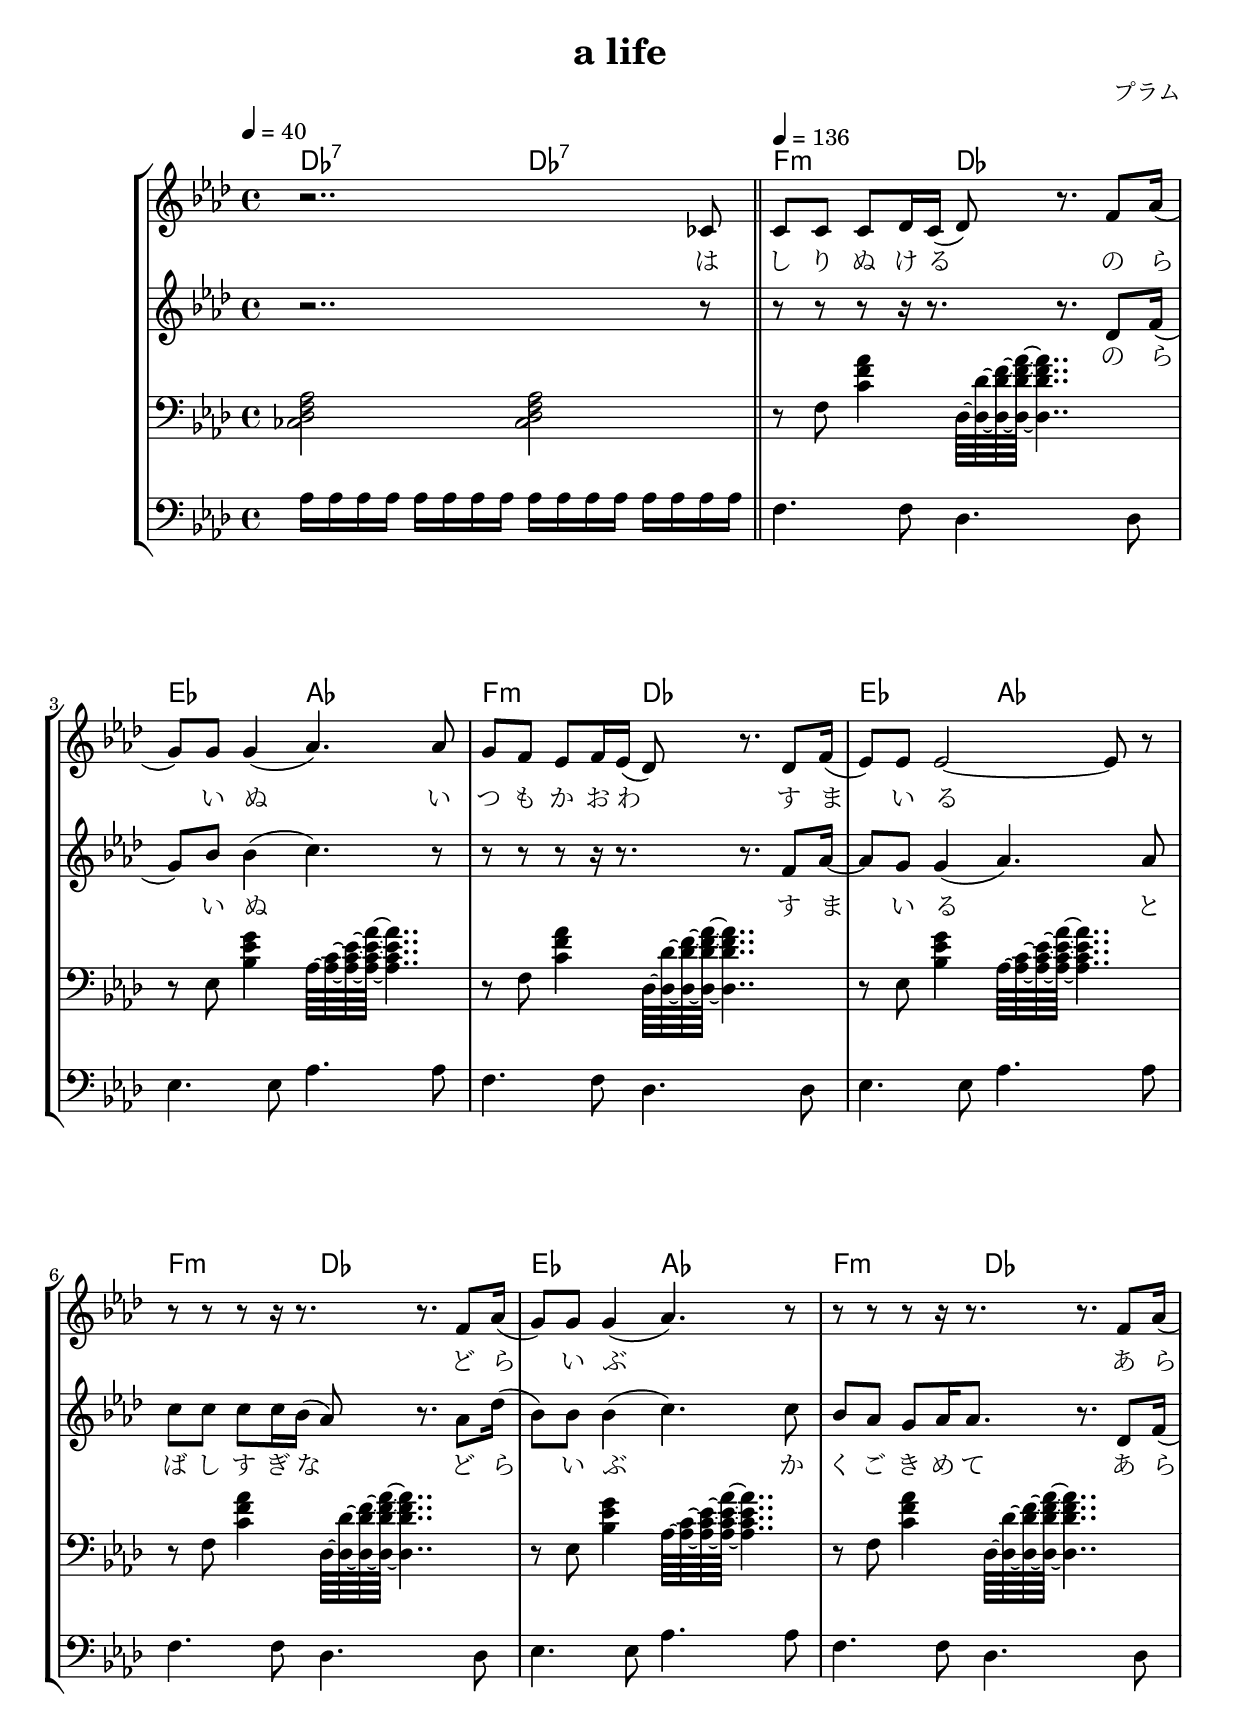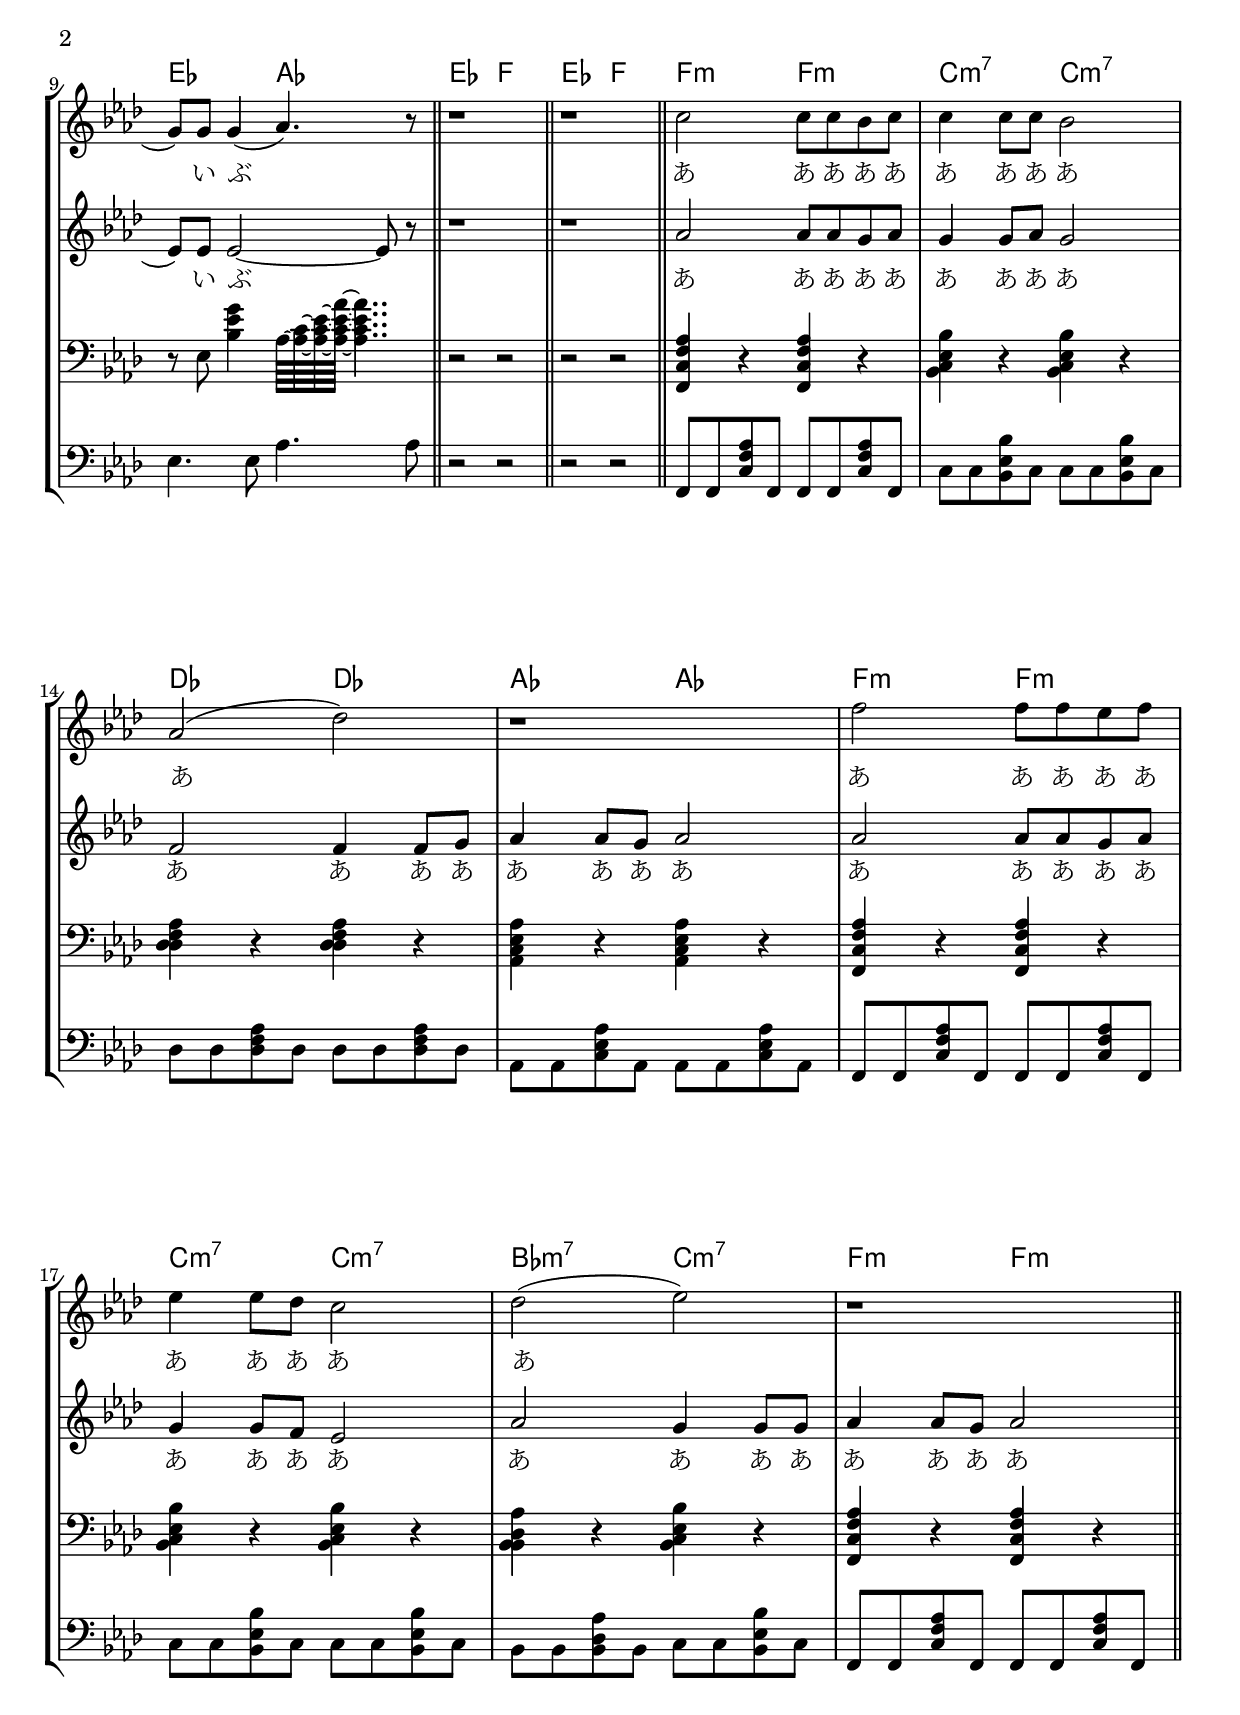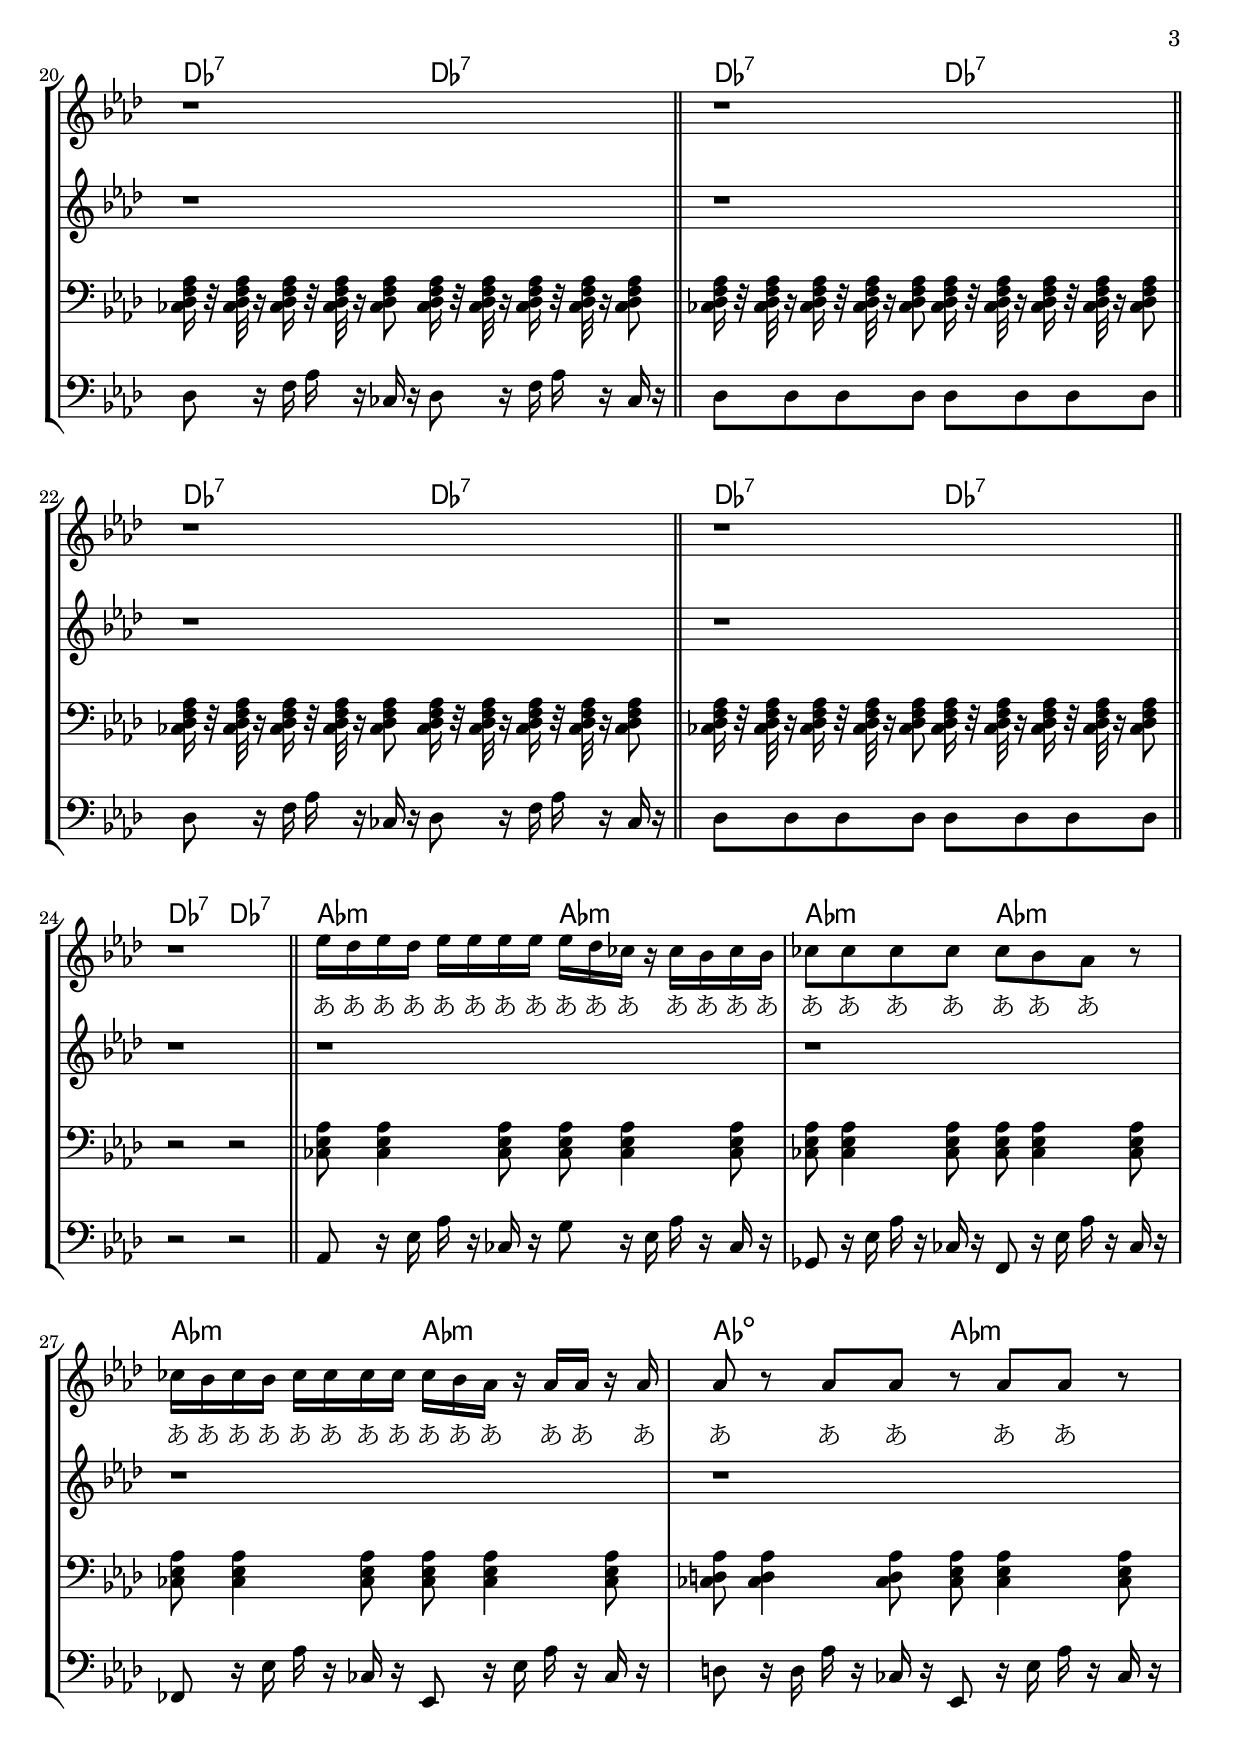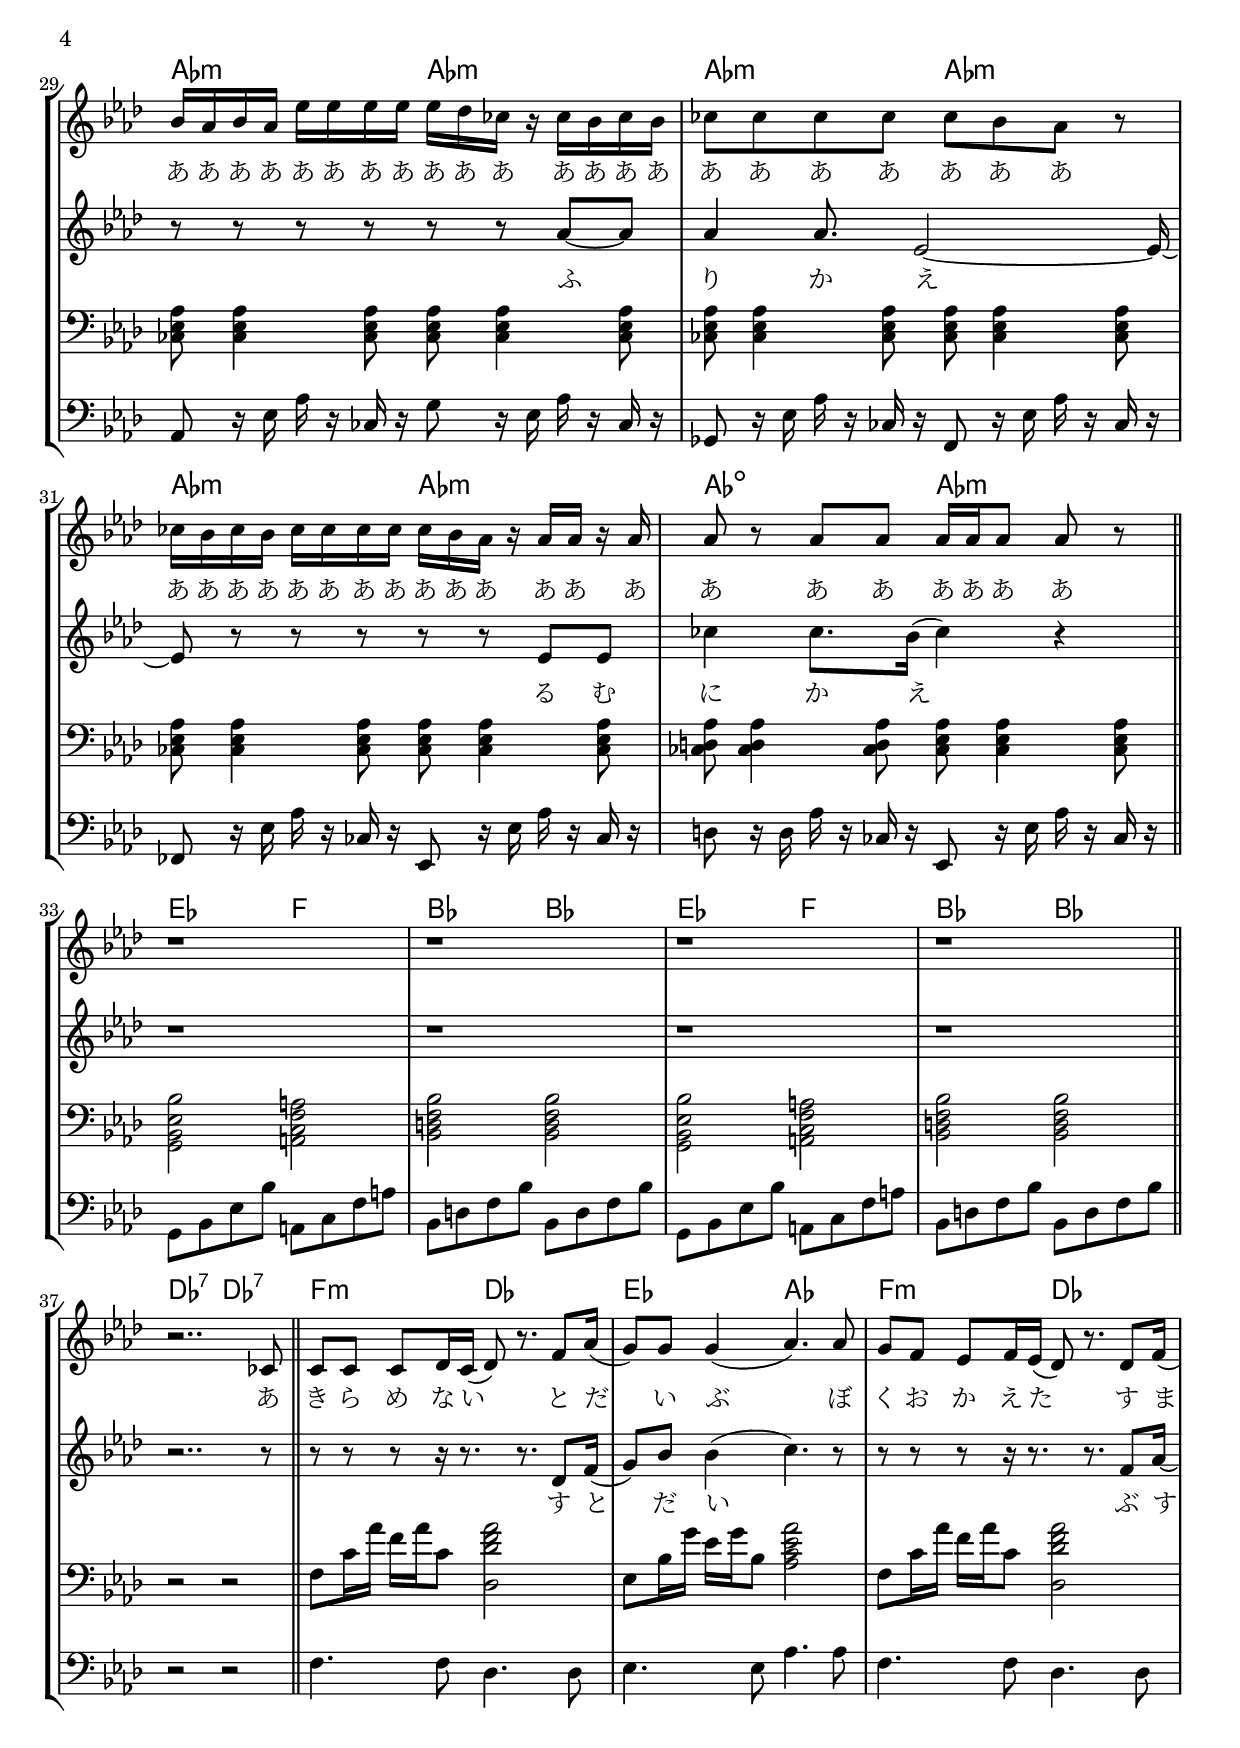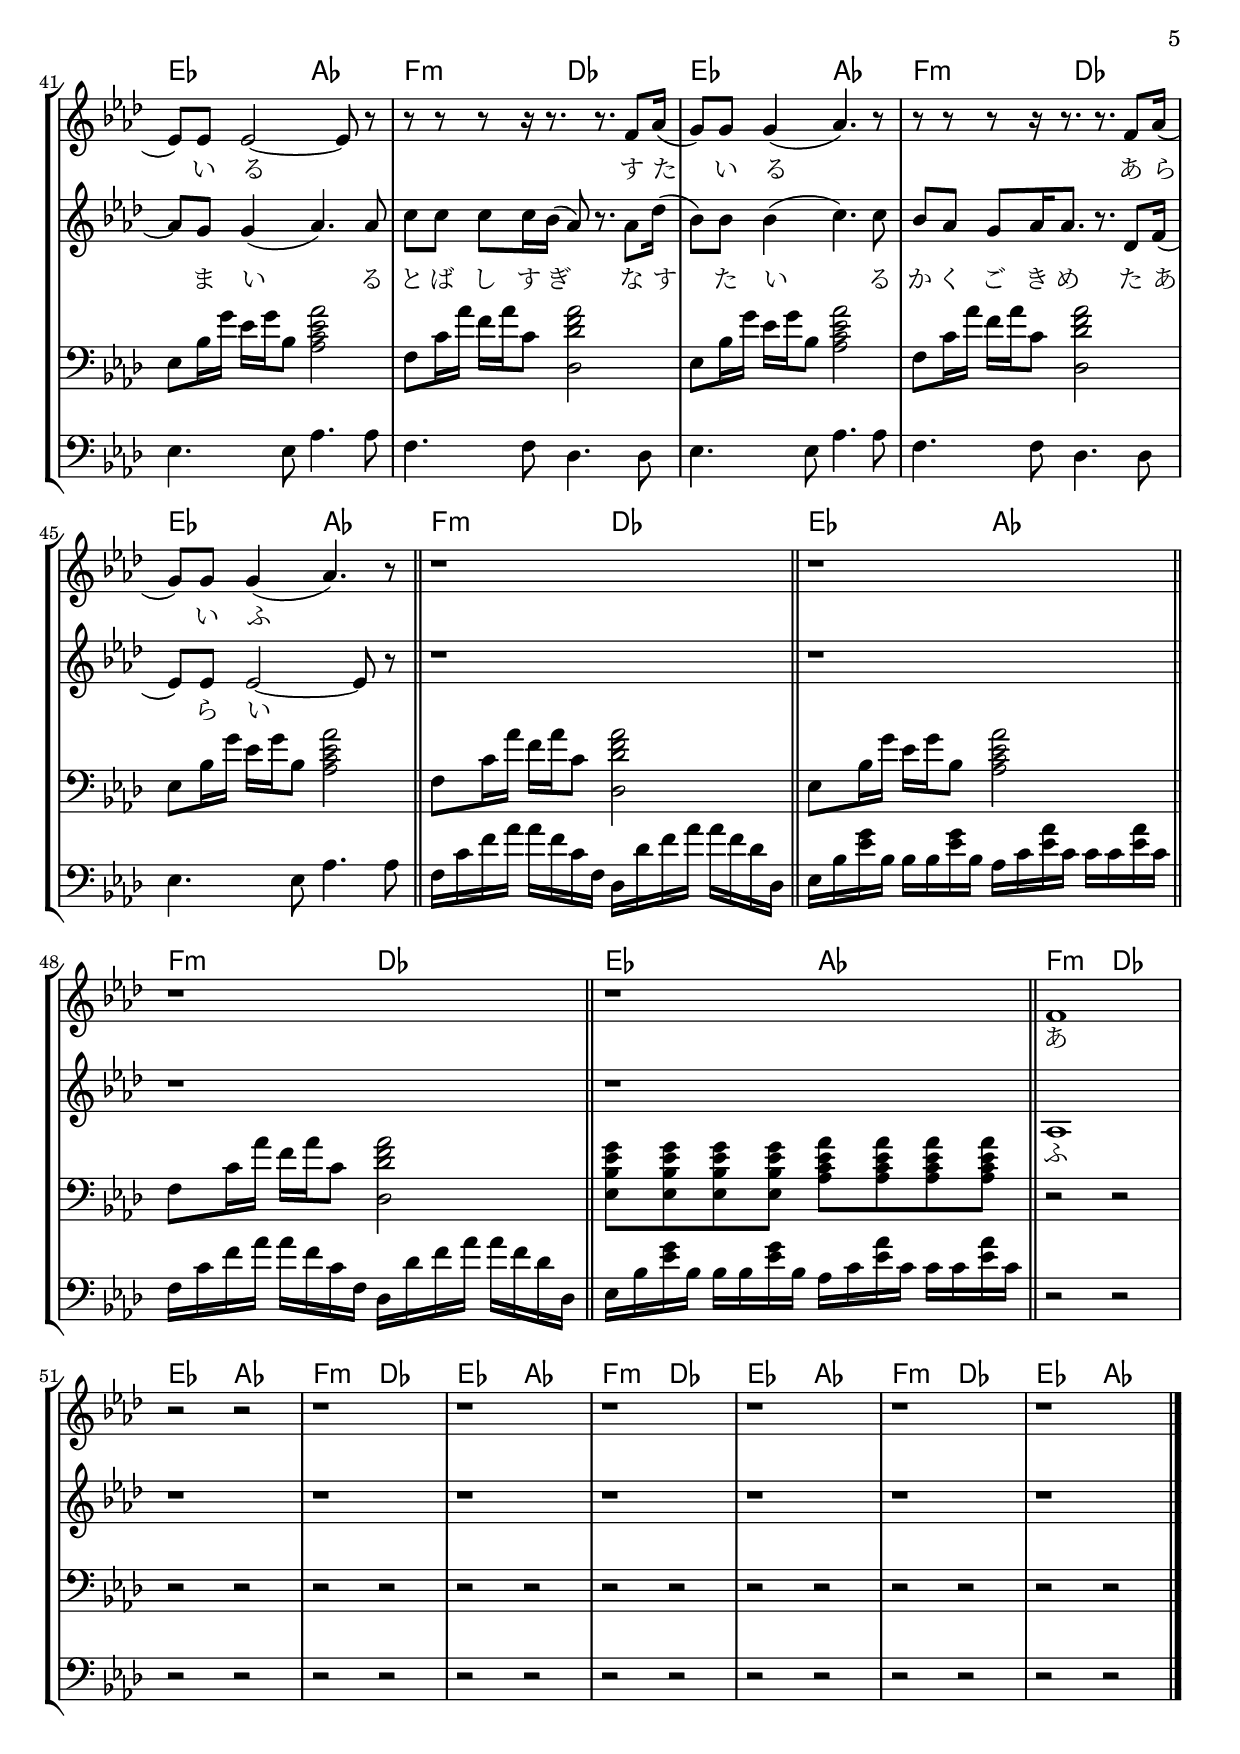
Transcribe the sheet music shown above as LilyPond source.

\version "2.12.1"

\header {
	title = \markup {"a life"}
	composer = \markup \center-column {プラム}
}

harmony = \chordmode {
	des2:7 des:7 

	f:m des es as f:m des es as f:m des es as f:m des es as 

	es f 

	es f 

	f:m f:m c:min7 c:min7 des des as as f:m f:m c:min7 c:min7 bes:min7 c:min7 f:m f:m 

	des:7 des:7 

	des:7 des:7 

	des:7 des:7 

	des:7 des:7 

	des:7 des:7 

	as:m as:m as:m as:m as:m as:m as:dim as:m as:m as:m as:m as:m as:m as:m as:dim as:m 

	es f bes bes es f bes bes 

	des:7 des:7 

	f:m des es as f:m des es as f:m des es as f:m des es as 

	f:m des 

	es as 

	f:m des 

	es as 

	f:m des es as f:m des es as f:m des es as f:m des es as 
}

melody = {
	\key as \major
	\tempo 4 = 40
	r2.. 
	\set Staff.midiInstrument = #"fss0.35"
	ces'8 
		\tempo 4 = 136
c'8  c'8  c'8  des'16  c'16  (des'8)  r8.  f'8  as'16 
	(g'8)  g'8  g'4  (as'4.)  as'8 
	g'8  f'8  es'8  f'16  es'16  (des'8)  r8.  des'8  f'16 
	(es'8)  es'8  es'2~es'8  r8 
	r8  r8  r8  r16  r8.  r8.  f'8  as'16 
	(g'8)  g'8  g'4  (as'4.)  r8 
	r8  r8  r8  r16  r8.  r8.  f'8  as'16 
	(g'8)  g'8  g'4  (as'4.)  	r8 	r1   
	r1   
	\set Staff.midiInstrument = #"Church organ"
	c''2  c''8  c''8  bes'8  c''8 
	c''4  c''8  c''8  bes'2 
	as'2  (des''2) 
	r1 
	f''2  f''8  f''8  es''8  f''8 
	es''4  es''8  des''8  c''2 
	des''2  (es''2) 
	r1
	r1   
	r1   
	r1   
	r1   
	r1   
	\set Staff.midiInstrument = #"Brass Section"
	 es''16  des''16  es''16  des''16  es''16  es''16  es''16  es''16  es''16  des''16  ces''16  r16  ces''16  bes'16  ces''16  bes'16 
	ces''8  ces''8  ces''8  ces''8  ces''8  bes'8  as'8  r8 
	ces''16  bes'16  ces''16  bes'16  ces''16  ces''16  ces''16  ces''16  ces''16  bes'16  as'16  r16  as'16  as'16  r16  as'16 
	as'8  r8  as'8  as'8  r8  as'8  as'8  r8 
	bes'16  as'16  bes'16  as'16  es''16  es''16  es''16  es''16  es''16  des''16  ces''16  r16  ces''16  bes'16  ces''16  bes'16 
	ces''8  ces''8  ces''8  ces''8  ces''8  bes'8  as'8  r8 
	ces''16  bes'16  ces''16  bes'16  ces''16  ces''16  ces''16  ces''16  ces''16  bes'16  as'16  r16  as'16  as'16  r16  as'16 
	as'8  r8  as'8  as'8  as'16  as'16  as'8  as'8  	r8 	r1 | r1 | r1 | r1   
	r2.. 
	\set Staff.midiInstrument = #"fss0.35"
	ces'8 
	c'8  c'8  c'8  des'16  c'16  (des'8)  r8.  f'8  as'16 
	(g'8)  g'8  g'4  (as'4.)  as'8 
	g'8  f'8  es'8  f'16  es'16  (des'8)  r8.  des'8  f'16 
	(es'8)  es'8  es'2~es'8  r8 
	r8  r8  r8  r16  r8.  r8.  f'8  as'16 
	(g'8)  g'8  g'4  (as'4.)  r8 
	r8  r8  r8  r16  r8.  r8.  f'8  as'16 
	(g'8)  g'8  g'4  (as'4.)  	r8 	r1   
	r1   
	r1   
	r1   
	\set Staff.midiInstrument = #"fss0.35"
	f'1 
	r2  r2
	r1 r1 r1 r1 r1 r1 	\bar "|."
}

words = \lyricmode {
	
	は  し  り  ぬ  け  る  の  ら  い  ぬ  い  つ  も  か  お  わ  す  ま  い  る  ど  ら  い  ぶ  あ  ら  い  ぶ  
	
	
	あ  あ  あ  あ  あ  あ  あ  あ  あ  あ  あ  あ  あ  あ  あ  あ  あ  あ  あ  あ  
	
	
	
	
	
	あ  あ  あ  あ  あ  あ  あ  あ  あ  あ  あ  あ  あ  あ  あ  あ  あ  あ  あ  あ  あ  あ  あ  あ  あ  あ  あ  あ  あ  あ  あ  あ  あ  あ  あ  あ  あ  あ  あ  あ  あ  あ  あ  あ  あ  あ  あ  あ  あ  あ  あ  あ  あ  あ  あ  あ  あ  あ  あ  あ  あ  あ  あ  あ  あ  あ  あ  あ  あ  あ  あ  あ  あ  あ  あ  あ  あ  あ  あ  あ  あ  あ  あ  あ  
	
	
	あ  き  ら  め  な  い  と  だ  い  ぶ  ぼ  く  お  か  え  た  す  ま  い  る  す  た  い  る  あ  ら  い  ふ  
	
	
	
	
	あ  
}

secondmelody = {
	\key as \major
	\tempo 4 = 40
	r2.. 
	\set Staff.midiInstrument = #"mmi0.48"
	r8 
		\tempo 4 = 136
r8  r8  r8  r16  r8.  r8.  des'8  f'16 
	(g'8)  bes'8  bes'4  (c''4.)  r8 
	r8  r8  r8  r16  r8.  r8.  f'8  as'16~ 
	as'8  g'8  g'4  (as'4.)  as'8 
	c''8  c''8  c''8  c''16  bes'16  (as'8)  r8.  as'8  des''16 
	(bes'8)  bes'8  bes'4  (c''4.)  c''8 
	bes'8  as'8  g'8  as'16  as'8.  r8.  des'8  f'16 
	(es'8)  es'8  es'2~es'8  	r8 	r1   
	r1   
	\set Staff.midiInstrument = #"Electric Grand"
	as'2  as'8  as'8  g'8  as'8 
	g'4  g'8  as'8  g'2 
	f'2  f'4  f'8  g'8 
	as'4  as'8  g'8  as'2 
	as'2  as'8  as'8  g'8  as'8 
	g'4  g'8  f'8  es'2 
	as'2  g'4  g'8  g'8 
	as'4  as'8  g'8  as'2
	r1   
	r1   
	r1   
	r1   
	r1   
	\set Staff.midiInstrument = #"mmi0.48"
	r1 ~ 
	r1 
	r1 
	 r1~ 
	r8  r8  r8  r8  r8  r8  as'8  as'8 
	as'4  as'8.  es'2~es'16~ 
	es'8  r8  r8  r8  r8  r8  es'8  es'8 
	ces''4  ces''8.  bes'16  (ces''4)  	r4 	r1 | r1 | r1 | r1   
	r2.. 
	\set Staff.midiInstrument = #"mmi0.48"
	r8 
	r8  r8  r8  r16  r8.  r8.  des'8  f'16 
	(g'8)  bes'8  bes'4  (c''4.)  r8 
	r8  r8  r8  r16  r8.  r8.  f'8  as'16~ 
	as'8  g'8  g'4  (as'4.)  as'8 
	c''8  c''8  c''8  c''16  bes'16  (as'8)  r8.  as'8  des''16 
	(bes'8)  bes'8  bes'4  (c''4.)  c''8 
	bes'8  as'8  g'8  as'16  as'8.  r8.  des'8  f'16 
	(es'8)  es'8  es'2~es'8  	r8 	r1   
	r1   
	r1   
	r1   
	\set Staff.midiInstrument = #"mmi0.48"
	as1 
	r1
	r1 r1 r1 r1 r1 r1 	\bar "|."
}

secondwords = \lyricmode {
	
	の  ら  い  ぬ  す  ま  い  る  と  ば  し  す  ぎ  な  ど  ら  い  ぶ  か  く  ご  き  め  て  あ  ら  い  ぶ  
	
	
	あ  あ  あ  あ  あ  あ  あ  あ  あ  あ  あ  あ  あ  あ  あ  あ  あ  あ  あ  あ  あ  あ  あ  あ  あ  あ  あ  あ  あ  あ  あ  あ  あ  あ  
	
	
	
	
	
	ふ  り  か  え  る  む  に  か  え  す  
	
	
	と  だ  い  ぶ  す  ま  い  る  と  ば  し  す  ぎ  な  す  た  い  る  か  く  ご  き  め  た  あ  ら  い  ふ  
	
	
	
	
	あ  
}

tempochange = {
	\tempo 4 = 40
	r1 \bar "||"
	\tempo 4 = 136
	r1 | r1 | r1 | r1 | r1 | r1 | r1 | r1 \bar "||"
	\tempo 4 = 136
	r1 \bar "||"
	\tempo 4 = 136
	r1 \bar "||"
	\tempo 4 = 136
	r1 | r1 | r1 | r1 | r1 | r1 | r1 | r1 \bar "||"
	\tempo 4 = 136
	r1 \bar "||"
	\tempo 4 = 136
	r1 \bar "||"
	\tempo 4 = 136
	r1 \bar "||"
	\tempo 4 = 136
	r1 \bar "||"
	\tempo 4 = 136
	r1 \bar "||"
	\tempo 4 = 136
	r1 | r1 | r1 | r1 | r1 | r1 | r1 | r1 \bar "||"
	\tempo 4 = 136
	r1 | r1 | r1 | r1 \bar "||"
	\tempo 4 = 136
	r1 \bar "||"
	\tempo 4 = 136
	r1 | r1 | r1 | r1 | r1 | r1 | r1 | r1 \bar "||"
	\tempo 4 = 136
	r1 \bar "||"
	\tempo 4 = 136
	r1 \bar "||"
	\tempo 4 = 136
	r1 \bar "||"
	\tempo 4 = 136
	r1 \bar "||"
	\tempo 4 = 136
	r1 | r1 | r1 | r1 | r1 | r1 | r1 | r1 \bar "|."
}

mainacc = {
	\clef bass
	\set Staff.midiInstrument = #"Distorted Guitar"
	\key as \major
	\tempo 4 = 40
	<des ces f as>2
	<des ces f as>2
	\bar "||"

	\set Staff.midiInstrument = #"Distorted Guitar"
	\tempo 4 = 136
	r8 f8 <c' f' as'>4
	des64~ <des~ des'~> <des~ des'~ f'~> <des des' f' as'>~ <des des' f' as'>4..
	r8 es8 <bes es' g'>4
	as64~ <as~ c'~> <as~ c'~ es'~> <as c' es' as'>~ <as c' es' as'>4..
	r8 f8 <c' f' as'>4
	des64~ <des~ des'~> <des~ des'~ f'~> <des des' f' as'>~ <des des' f' as'>4..
	r8 es8 <bes es' g'>4
	as64~ <as~ c'~> <as~ c'~ es'~> <as c' es' as'>~ <as c' es' as'>4..
	r8 f8 <c' f' as'>4
	des64~ <des~ des'~> <des~ des'~ f'~> <des des' f' as'>~ <des des' f' as'>4..
	r8 es8 <bes es' g'>4
	as64~ <as~ c'~> <as~ c'~ es'~> <as c' es' as'>~ <as c' es' as'>4..
	r8 f8 <c' f' as'>4
	des64~ <des~ des'~> <des~ des'~ f'~> <des des' f' as'>~ <des des' f' as'>4..
	r8 es8 <bes es' g'>4
	as64~ <as~ c'~> <as~ c'~ es'~> <as c' es' as'>~ <as c' es' as'>4..
	\bar "||"

	\set Staff.midiInstrument = #"Acoustic grand"
	r2
	r2
	\bar "||"

	\set Staff.midiInstrument = #"Acoustic grand"
	r2
	r2
	\bar "||"

	\set Staff.midiInstrument = #"Electric Grand"
	<f, c f as>4 r4
	<f, c f as>4 r4
	<c bes, es bes>4 r4
	<c bes, es bes>4 r4
	<des des f as>4 r4
	<des des f as>4 r4
	<as, c es as>4 r4
	<as, c es as>4 r4
	<f, c f as>4 r4
	<f, c f as>4 r4
	<c bes, es bes>4 r4
	<c bes, es bes>4 r4
	<bes, bes, des as>4 r4
	<c bes, es bes>4 r4
	<f, c f as>4 r4
	<f, c f as>4 r4
	\bar "||"

	\set Staff.midiInstrument = #"Electric Grand"
	<des ces f as>16 r32 <des ces f as>32 r16     <des ces f as>16 r32 <des ces f as>32 r16     <des ces f as>8
	<des ces f as>16 r32 <des ces f as>32 r16     <des ces f as>16 r32 <des ces f as>32 r16     <des ces f as>8
	\bar "||"

	\set Staff.midiInstrument = #"Electric Grand"
	<des ces f as>16 r32 <des ces f as>32 r16     <des ces f as>16 r32 <des ces f as>32 r16     <des ces f as>8
	<des ces f as>16 r32 <des ces f as>32 r16     <des ces f as>16 r32 <des ces f as>32 r16     <des ces f as>8
	\bar "||"

	\set Staff.midiInstrument = #"Electric Grand"
	<des ces f as>16 r32 <des ces f as>32 r16     <des ces f as>16 r32 <des ces f as>32 r16     <des ces f as>8
	<des ces f as>16 r32 <des ces f as>32 r16     <des ces f as>16 r32 <des ces f as>32 r16     <des ces f as>8
	\bar "||"

	\set Staff.midiInstrument = #"Electric Grand"
	<des ces f as>16 r32 <des ces f as>32 r16     <des ces f as>16 r32 <des ces f as>32 r16     <des ces f as>8
	<des ces f as>16 r32 <des ces f as>32 r16     <des ces f as>16 r32 <des ces f as>32 r16     <des ces f as>8
	\bar "||"

	\set Staff.midiInstrument = #"Acoustic grand"
	r2
	r2
	\bar "||"

	\set Staff.midiInstrument = #"Electric Grand"
	<ces es as>8 <ces es as>4 <ces es as>8
	<ces es as>8 <ces es as>4 <ces es as>8
	<ces es as>8 <ces es as>4 <ces es as>8
	<ces es as>8 <ces es as>4 <ces es as>8
	<ces es as>8 <ces es as>4 <ces es as>8
	<ces es as>8 <ces es as>4 <ces es as>8
	<ces d as>8 <ces d as>4 <ces d as>8
	<ces es as>8 <ces es as>4 <ces es as>8
	<ces es as>8 <ces es as>4 <ces es as>8
	<ces es as>8 <ces es as>4 <ces es as>8
	<ces es as>8 <ces es as>4 <ces es as>8
	<ces es as>8 <ces es as>4 <ces es as>8
	<ces es as>8 <ces es as>4 <ces es as>8
	<ces es as>8 <ces es as>4 <ces es as>8
	<ces d as>8 <ces d as>4 <ces d as>8
	<ces es as>8 <ces es as>4 <ces es as>8
	\bar "||"

	\set Staff.midiInstrument = #"Electric Grand"
	<g, bes, es bes>2
	<a, c f a>2
	<bes, d f bes>2
	<bes, d f bes>2
	<g, bes, es bes>2
	<a, c f a>2
	<bes, d f bes>2
	<bes, d f bes>2
	\bar "||"

	\set Staff.midiInstrument = #"Acoustic grand"
	r2
	r2
	\bar "||"

	\set Staff.midiInstrument = #"Distorted Guitar"
	f8 c'16 as' f' as' c'8
	<des des' f' as'>2
	es8 bes16 g' es' g' bes8
	<as c' es' as'>2
	f8 c'16 as' f' as' c'8
	<des des' f' as'>2
	es8 bes16 g' es' g' bes8
	<as c' es' as'>2
	f8 c'16 as' f' as' c'8
	<des des' f' as'>2
	es8 bes16 g' es' g' bes8
	<as c' es' as'>2
	f8 c'16 as' f' as' c'8
	<des des' f' as'>2
	es8 bes16 g' es' g' bes8
	<as c' es' as'>2
	\bar "||"

	\set Staff.midiInstrument = #"Distorted Guitar"
	f8 c'16 as' f' as' c'8
	<des des' f' as'>2
	\bar "||"

	\set Staff.midiInstrument = #"Distorted Guitar"
	es8 bes16 g' es' g' bes8
	<as c' es' as'>2
	\bar "||"

	\set Staff.midiInstrument = #"Distorted Guitar"
	f8 c'16 as' f' as' c'8
	<des des' f' as'>2
	\bar "||"

	\set Staff.midiInstrument = #"Distorted Guitar"
	<es bes es' g'>8 <es bes es' g'>8 <es bes es' g'>8 <es bes es' g'>8
	<as c' es' as'>8 <as c' es' as'>8 <as c' es' as'>8 <as c' es' as'>8
	\bar "||"

	\set Staff.midiInstrument = #"Acoustic grand"
	r2
	r2
	r2
	r2
	r2
	r2
	r2
	r2
	r2
	r2
	r2
	r2
	r2
	r2
	r2
	r2
	\bar "|."
}

subacc = {
	\clef bass
	\set Staff.midiInstrument = #"Glockenspiel"
	\key as \major
	\tempo 4 = 40
	as16 as16 as16 as16 as16 as16 as16 as16
	as16 as16 as16 as16 as16 as16 as16 as16
	\bar "||"

	\set Staff.midiInstrument = #"Synth Bass 1"
	\tempo 4 = 136
	f4.f8
	des4.des8
	es4.es8
	as4.as8
	f4.f8
	des4.des8
	es4.es8
	as4.as8
	f4.f8
	des4.des8
	es4.es8
	as4.as8
	f4.f8
	des4.des8
	es4.es8
	as4.as8
	\bar "||"

	\set Staff.midiInstrument = #"Acoustic grand"
	r2
	r2
	\bar "||"

	\set Staff.midiInstrument = #"Acoustic grand"
	r2
	r2
	\bar "||"

	\set Staff.midiInstrument = #"Synth Bass 1"
	f,8 f,8 <c f as>8 f,8
	f,8 f,8 <c f as>8 f,8
	c8 c8 <bes, es bes>8 c8
	c8 c8 <bes, es bes>8 c8
	des8 des8 <des f as>8 des8
	des8 des8 <des f as>8 des8
	as,8 as,8 <c es as>8 as,8
	as,8 as,8 <c es as>8 as,8
	f,8 f,8 <c f as>8 f,8
	f,8 f,8 <c f as>8 f,8
	c8 c8 <bes, es bes>8 c8
	c8 c8 <bes, es bes>8 c8
	bes,8 bes,8 <bes, des as>8 bes,8
	c8 c8 <bes, es bes>8 c8
	f,8 f,8 <c f as>8 f,8
	f,8 f,8 <c f as>8 f,8
	\bar "||"

	\set Staff.midiInstrument = #"Synth Bass 1"
	des8r16f16as16r16ces16r16
	des8r16f16as16r16ces16r16
	\bar "||"

	\set Staff.midiInstrument = #"Synth Bass 1"
	des8 des8 des8 des8
	des8 des8 des8 des8
	\bar "||"

	\set Staff.midiInstrument = #"Synth Bass 1"
	des8r16f16as16r16ces16r16
	des8r16f16as16r16ces16r16
	\bar "||"

	\set Staff.midiInstrument = #"Synth Bass 1"
	des8 des8 des8 des8
	des8 des8 des8 des8
	\bar "||"

	\set Staff.midiInstrument = #"Acoustic grand"
	r2
	r2
	\bar "||"

	\set Staff.midiInstrument = #"Synth Bass 1"
	as,8r16es16as16r16ces16r16
	g8r16es16as16r16ces16r16
	ges,8r16es16as16r16ces16r16
	f,8r16es16as16r16ces16r16
	fes,8r16es16as16r16ces16r16
	es,8r16es16as16r16ces16r16
	d8r16d16as16r16ces16r16
	es,8r16es16as16r16ces16r16
	as,8r16es16as16r16ces16r16
	g8r16es16as16r16ces16r16
	ges,8r16es16as16r16ces16r16
	f,8r16es16as16r16ces16r16
	fes,8r16es16as16r16ces16r16
	es,8r16es16as16r16ces16r16
	d8r16d16as16r16ces16r16
	es,8r16es16as16r16ces16r16
	\bar "||"

	\set Staff.midiInstrument = #"Synth Bass 1"
	g,8 bes,8 es8 bes8
	a,8 c8 f8 a8
	bes,8 d8 f8 bes8
	bes,8 d8 f8 bes8
	g,8 bes,8 es8 bes8
	a,8 c8 f8 a8
	bes,8 d8 f8 bes8
	bes,8 d8 f8 bes8
	\bar "||"

	\set Staff.midiInstrument = #"Acoustic grand"
	r2
	r2
	\bar "||"

	\set Staff.midiInstrument = #"Synth Bass 1"
	f4.f8
	des4.des8
	es4.es8
	as4.as8
	f4.f8
	des4.des8
	es4.es8
	as4.as8
	f4.f8
	des4.des8
	es4.es8
	as4.as8
	f4.f8
	des4.des8
	es4.es8
	as4.as8
	\bar "||"

	\set Staff.midiInstrument = #"Synth Bass 1"
	f16 c' f' as' as' f' c' f
	des16 des' f' as' as' f' des' des
	\bar "||"

	\set Staff.midiInstrument = #"Synth Bass 1"
	es16 bes <es' g'> bes bes bes <es' g'> bes
	as16 c' <es' as'> c' c' c' <es' as'> c'
	\bar "||"

	\set Staff.midiInstrument = #"Synth Bass 1"
	f16 c' f' as' as' f' c' f
	des16 des' f' as' as' f' des' des
	\bar "||"

	\set Staff.midiInstrument = #"Synth Bass 1"
	es16 bes <es' g'> bes bes bes <es' g'> bes
	as16 c' <es' as'> c' c' c' <es' as'> c'
	\bar "||"

	\set Staff.midiInstrument = #"Acoustic grand"
	r2
	r2
	r2
	r2
	r2
	r2
	r2
	r2
	r2
	r2
	r2
	r2
	r2
	r2
	r2
	r2
	\bar "|."
}

percA = {
	\drummode {
	r1 \bar "||"
	r8 hho8 hho8 hho8 hho8 hho8 hho8 hho8  |hho8 hho8 hho8 hho8 hho8 hho8 hho8 hho8  |r8 hho8 hho8 hho8 hho8 hho8 hho8 hho8  |hho8 hho8 hho8 hho8 hho2  |r8 hho8 hho8 hho8 hho8 hho8 hho8 hho8  |hho8 hho8 hho8 hho8 hho8 hho8 hho8 hho8  |r8 hho8 hho8 hho8 hho8 hho8 hho8 hho8  |hho8 hho8 hho2.  \bar "||"
	\times 16/12{ cymr8. cymr8 cymr4. r16 } \bar "||"
	cymr4 cymr4 cymr4 cymr4  \bar "||"
	r1  |hh4 hh4 hh4 hh4  |r1  |hh4 hh4 hh4 hh4  |r1  |hh4 hh4 hh4 hh4  |r1  |hh4 hh4 hh2  \bar "||"
	hho8 hho8 hho2.  \bar "||"
	cymr4 cymr4 cymr4 cymr4  \bar "||"
	hho8 hho8 hho2.  \bar "||"
	cymr4 cymr4 cymr4 cymr4  \bar "||"
	r2. hho4  \bar "||"
	r1  |hh4 hh4 hh4 hh4  |r1  |hh4 hh4 hh4 hh4  |r1  |hh4 hh4 hh4 hh4  |r1  |hh4 hh4 hh2  \bar "||"
	r1  |hh4 hh4 hh4 hh4  |r1  |hh4 hh4 hh2  \bar "||"
	r1  \bar "||"
	r8 hho8 hho8 hho8 hho8 hho8 hho8 hho8  |hho8 hho8 hho8 hho8 hho8 hho8 hho8 hho8  |r8 hho8 hho8 hho8 hho8 hho8 hho8 hho8  |hho8 hho8 hho8 hho8 hho2  |r8 hho8 hho8 hho8 hho8 hho8 hho8 hho8  |hho8 hho8 hho8 hho8 hho8 hho8 hho8 hho8  |r8 hho8 hho8 hho8 hho8 hho8 hho8 hho8  |hho8 hho8 hho2.  \bar "||"
	cymr8 cymr16 cymr16 cymr8 cymr16 cymr16 cymr8 cymr16 cymr16 cymr8 cymr8  \bar "||"
	hh4 hh4 hh4 hh4  \bar "||"
	r2 hho2  \bar "||"
	r1  \bar "||"
	r1 |r1 |r1 |r1 |r1 |r1 |r1 |r1 \bar "|."
	}
}

percB = {
	\drummode {
	r1 \bar "||"
	r8 sn4 sn4 sn4 sn8  |r8 sn4 sn4 sn4 sn8  |r8 sn4 sn4 sn4 sn8  |r8 sn4 sn8 sn8 sn16 sn4 r16  |r8 sn4 sn4 sn4 sn8  |r8 sn4 sn4 sn4 sn8  |r8 sn4 sn4 sn4 sn8  |r8 sn8. sn16 sn8 sn16 sn16 sn16 sn8. sn8  \bar "||"
	\times 16/12{ r2 r8 hhp8 } \bar "||"
	r2 sn2  \bar "||"
	sn4 sn4 sn4 sn4  |r4 sn2 sn8. sn16  |sn4 sn4 sn4 sn4  |r4 sn2 sn8. sn16  |sn4 sn4 sn4 sn4  |r4 sn2 sn8. sn16  |sn4 sn4 sn4 sn4  |r4 sn4 r16 sn16 sn16 sn16 sn16 sn16 sn16 sn16  \bar "||"
	r8 sn8. sn16 sn8 sn16 sn16 sn16 sn8. sn8  \bar "||"
	r2 sn2  \bar "||"
	r8 sn8. sn16 sn8 sn16 sn16 sn16 sn8. sn8  \bar "||"
	r2 sn2  \bar "||"
	r16 hhp16 hhp8 hhp16 hhp8 hhp2 hhp16  \bar "||"
	sn4 sn4 sn4 sn4  |r4 sn2 sn8. sn16  |sn4 sn4 sn4 sn4  |r4 sn2 sn8. sn16  |sn4 sn4 sn4 sn4  |r4 sn2 sn8. sn16  |sn4 sn4 sn4 sn4  |r4 sn4 r16 sn16 sn16 sn16 sn16 sn16 sn16 sn16  \bar "||"
	sn4 sn4 sn4 sn4  |r4 sn2 sn8. sn16  |sn4 sn4 sn4 sn4  |r4 sn4 r16 sn16 sn16 sn16 sn16 sn16 sn16 sn16  \bar "||"
	sn16 sn16 sn16 sn16 sn16 sn16 sn16 sn16 sn16 sn16 sn16 sn16 sn16 sn16 sn16 sn16  \bar "||"
	r8 sn4 sn4 sn4 sn8  |r8 sn4 sn4 sn4 sn8  |r8 sn4 sn4 sn4 sn8  |r8 sn4 sn8 sn8 sn16 sn4 r16  |r8 sn4 sn4 sn4 sn8  |r8 sn4 sn4 sn4 sn8  |r8 sn4 sn4 sn4 sn8  |r8 sn8. sn16 sn8 sn16 sn16 sn16 sn8. sn8  \bar "||"
	r4 sn2 sn8 sn16 sn16  \bar "||"
	r8 hhp4 hhp2 r8  \bar "||"
	hh8 hh16 hh16 hh8 hh16 hh8 hh4. r16  \bar "||"
	sn16 sn16 sn16 sn16 sn16 sn16 sn16 sn16 sn16 sn16 sn16 sn16 sn16 sn16 sn16 sn16  \bar "||"
	r1 |r1 |r1 |r1 |r1 |r1 |r1 |r1 \bar "|."
	}
}

percC = {
	\drummode {
	r1 \bar "||"
	bd4 bd4 bd8. bd8 bd8.  |bd4 bd4 bd8. bd8 bd8.  |bd4 bd4 bd8. bd8 bd8.  |bd4 bd4 r16 bd4. r16  |bd4 bd4 bd8. bd8 bd8.  |bd4 bd4 bd8. bd8 bd8.  |bd4 bd4 bd8. bd8 bd8.  |bd8 bd8 bd8. bd8. bd8 bd8 bd8  \bar "||"
	\times 16/12{ bd4 r16 bd16 bd4. } \bar "||"
	bd2 r8 bd4.  \bar "||"
	bd16 bd16 bd16 bd16 bd16 bd16 bd16 bd16 bd16 bd16 bd16 bd16 bd16 bd16 bd16 bd16  |bd8 bd8 bd8 bd8 bd8 bd8 bd8 bd8  |bd16 bd16 bd16 bd16 bd16 bd16 bd16 bd16 bd16 bd16 bd16 bd16 bd16 bd16 bd16 bd16  |bd8 bd8 bd8 bd8 bd8 bd8 bd8 bd8  |bd16 bd16 bd16 bd16 bd16 bd16 bd16 bd16 bd16 bd16 bd16 bd16 bd16 bd16 bd16 bd16  |bd8 bd8 bd8 bd8 bd8 bd8 bd8 bd8  |bd16 bd16 bd16 bd16 bd16 bd16 bd16 bd16 bd16 bd16 bd16 bd16 bd16 bd16 bd16 bd16  |bd8 bd8 bd8 bd8 bd8 bd8 bd8 bd8  \bar "||"
	bd8 bd8 bd8. bd8. bd8 bd8 bd8  \bar "||"
	bd2 r8 bd4.  \bar "||"
	bd8 bd8 bd8. bd8. bd8 bd8 bd8  \bar "||"
	bd2 r8 bd4.  \bar "||"
	hh8. hh8. hh4 hh4 hh8  \bar "||"
	bd16 bd16 bd16 bd16 bd16 bd16 bd16 bd16 bd16 bd16 bd16 bd16 bd16 bd16 bd16 bd16  |bd8 bd8 bd8 bd8 bd8 bd8 bd8 bd8  |bd16 bd16 bd16 bd16 bd16 bd16 bd16 bd16 bd16 bd16 bd16 bd16 bd16 bd16 bd16 bd16  |bd8 bd8 bd8 bd8 bd8 bd8 bd8 bd8  |bd16 bd16 bd16 bd16 bd16 bd16 bd16 bd16 bd16 bd16 bd16 bd16 bd16 bd16 bd16 bd16  |bd8 bd8 bd8 bd8 bd8 bd8 bd8 bd8  |bd16 bd16 bd16 bd16 bd16 bd16 bd16 bd16 bd16 bd16 bd16 bd16 bd16 bd16 bd16 bd16  |bd8 bd8 bd8 bd8 bd8 bd8 bd8 bd8  \bar "||"
	bd16 bd16 bd16 bd16 bd16 bd16 bd16 bd16 bd16 bd16 bd16 bd16 bd16 bd16 bd16 bd16  |bd8 bd8 bd8 bd8 bd8 bd8 bd8 bd8  |bd16 bd16 bd16 bd16 bd16 bd16 bd16 bd16 bd16 bd16 bd16 bd16 bd16 bd16 bd16 bd16  |bd8 bd8 bd8 bd8 bd8 bd8 bd8 bd8  \bar "||"
	bd4 bd4 bd8 bd8 bd8 bd8  \bar "||"
	bd4 bd4 bd8. bd8 bd8.  |bd4 bd4 bd8. bd8 bd8.  |bd4 bd4 bd8. bd8 bd8.  |bd4 bd4 r16 bd4. r16  |bd4 bd4 bd8. bd8 bd8.  |bd4 bd4 bd8. bd8 bd8.  |bd4 bd4 bd8. bd8 bd8.  |bd8 bd8 bd8. bd8. bd8 bd8 bd8  \bar "||"
	bd8. bd16 bd8. bd16 bd8. bd16 bd8. bd16  \bar "||"
	r4 sn4 r16 sn16 sn8. sn16 sn16 sn16  \bar "||"
	r4 sn4. sn16 sn8 sn16 sn16 sn16  \bar "||"
	bd4 bd4 bd8 bd8 bd8 bd8  \bar "||"
	r1 |r1 |r1 |r1 |r1 |r1 |r1 |r1 \bar "|."
	}
}

percD = {
	\drummode {
	r1 \bar "||"
	cymc1  |r1  |cymc1  |r1  |cymc1  |r1  |cymc1  |r1  \bar "||"
	\times 16/12{ r2. } \bar "||"
	r8. tommh8. tommh2 r8  \bar "||"
	r1  |r8 hho4 hho4 hho4 hho8  |r1  |r8 hho4 hho4 hho4 hho8  |r1  |r8 hho4 hho4 hho4 hho8  |r1  |r8 hho4 hho2 r8  \bar "||"
	cymc1  \bar "||"
	r8. tommh8. tommh2 r8  \bar "||"
	cymc1  \bar "||"
	r8. tommh8. tommh2 r8  \bar "||"
	r2 ss2  \bar "||"
	r1  |r8 hho4 hho4 hho4 hho8  |r1  |r8 hho4 hho4 hho4 hho8  |r1  |r8 hho4 hho4 hho4 hho8  |r1  |r8 hho4 hho2 r8  \bar "||"
	r1  |r8 hho4 hho4 hho4 hho8  |r1  |r8 hho4 hho2 r8  \bar "||"
	r8 hhp4 hhp4 hhp4 hhp8  \bar "||"
	cymc1  |r1  |cymc1  |r1  |cymc1  |r1  |cymc1  |r1  \bar "||"
	r4. tommh2 r8  \bar "||"
	bd4. bd8 bd4 bd4  \bar "||"
	bd4. bd8. bd4. r16  \bar "||"
	r8 hhp4 hhp4 hhp4 hhp8  \bar "||"
	r1 |r1 |r1 |r1 |r1 |r1 |r1 |r1 \bar "|."
	}
}

percE = {
	\drummode {
	r1 \bar "||"
	r1 |r1 |r1 |r2. tommh16 tommh8.  |r1 |r1 |r1 |r2. tommh16 tommh8.  \bar "||"
	\times 16/12{ r4. sn8 sn4 } \bar "||"
	r2. toml8 toml8  \bar "||"
	cymc4 cymc4 cymc4 cymc4  |r1 |cymc4 cymc4 cymc4 cymc4  |r1 |cymc4 cymc4 cymc4 cymc4  |r1 |cymc4 cymc4 cymc4 cymc4  |r1 \bar "||"
	r1 \bar "||"
	r2. toml8 toml8  \bar "||"
	r1 \bar "||"
	r2. toml8 toml8  \bar "||"
	bd4. bd4 bd4.  \bar "||"
	cymc4 cymc4 cymc4 cymc4  |r1 |cymc4 cymc4 cymc4 cymc4  |r1 |cymc4 cymc4 cymc4 cymc4  |r1 |cymc4 cymc4 cymc4 cymc4  |r1 \bar "||"
	cymc4 cymc4 cymc4 cymc4  |r1 |cymc4 cymc4 cymc4 cymc4  |r1 \bar "||"
	cymc1  \bar "||"
	r1 |r1 |r1 |r2. tommh16 tommh8.  |r1 |r1 |r1 |r2. tommh16 tommh8.  \bar "||"
	r2 r16 toml4. r16  \bar "||"
	cymc1  \bar "||"
	r2. cymc4  \bar "||"
	cymc1  \bar "||"
	r1 |r1 |r1 |r1 |r1 |r1 |r1 |r1 \bar "|."
	}
}

percF = {
	\drummode {
	r1 \bar "||"
	r1 |r1 |r1 |r2. r8 tomfh16 tomfh16  |r1 |r1 |r1 |r2. r8 tomfh8  \bar "||"
	\times 16/12{ r2 r16 tommh16 tommh8 } \bar "||"
	hho1  \bar "||"
	r8 tommh2 tommh8. tommh16 tommh8  |r1 |r8 tommh2 tommh8. tommh16 tommh8  |r1 |r8 tommh2 tommh8. tommh16 tommh8  |r1 |r8 tommh2 tommh8. tommh16 tommh8  |r1 \bar "||"
	r2. r8 tomfh8  \bar "||"
	hho1  \bar "||"
	r2. r8 tomfh8  \bar "||"
	hho1  \bar "||"
	r1 \bar "||"
	r8 tommh2 tommh8. tommh16 tommh8  |r1 |r8 tommh2 tommh8. tommh16 tommh8  |r1 |r8 tommh2 tommh8. tommh16 tommh8  |r1 |r8 tommh2 tommh8. tommh16 tommh8  |r1 \bar "||"
	r8 tommh2 tommh8. tommh16 tommh8  |r1 |r8 tommh2 tommh8. tommh16 tommh8  |r1 \bar "||"
	r1 \bar "||"
	r1 |r1 |r1 |r2. r8 tomfh16 tomfh16  |r1 |r1 |r1 |r2. r8 tomfh8  \bar "||"
	cymc1  \bar "||"
	r1 \bar "||"
	r1 \bar "||"
	r1 \bar "||"
	r1 | r1 | r1 | r1 | r1 | r1 | r1 | r1 \bar "|."
	}
}

percG = {
	\drummode {
	r1 \bar "||"
	r1 |r1 |r1 |r1 |r1 |r1 |r1 |r2. tomml16 tomml8.  \bar "||"
	\times 16/12{ r2 r8. toml16 } \bar "||"
	r1 \bar "||"
	r4. toml16 toml2 toml16  |r1 |r4. toml16 toml2 toml16  |r1 |r4. toml16 toml2 toml16  |r1 |r4. toml16 toml2 toml16  |r1 \bar "||"
	r2. tomml16 tomml8.  \bar "||"
	r1 \bar "||"
	r2. tomml16 tomml8.  \bar "||"
	r1 \bar "||"
	r1 \bar "||"
	r4. toml16 toml2 toml16  |r1 |r4. toml16 toml2 toml16  |r1 |r4. toml16 toml2 toml16  |r1 |r4. toml16 toml2 toml16  |r1 \bar "||"
	r4. toml16 toml2 toml16  |r1 |r4. toml16 toml2 toml16  |r1 \bar "||"
	r1 \bar "||"
	r1 |r1 |r1 |r1 |r1 |r1 |r1 |r2. tomml16 tomml8.  \bar "||"
	r1 \bar "||"
	r1 \bar "||"
	r1 \bar "||"
	r1 \bar "||"
	r1 | r1 | r1 | r1 | r1 | r1 | r1 | r1 \bar "|."
	}
}

\score {
	<<
		\new StaffGroup <<
			\new ChordNames {\harmony}
			\new Voice = "melody" {\melody}
			\new Lyrics \lyricsto "melody" \words
			\new Voice = "secondmelody" {\secondmelody}
			\new Lyrics \lyricsto "secondmelody" \secondwords
			\new Staff = "mainacc" {\mainacc}
			\new Staff = "subacc" {\subacc}
		>>
	>>
	\layout { }
}
